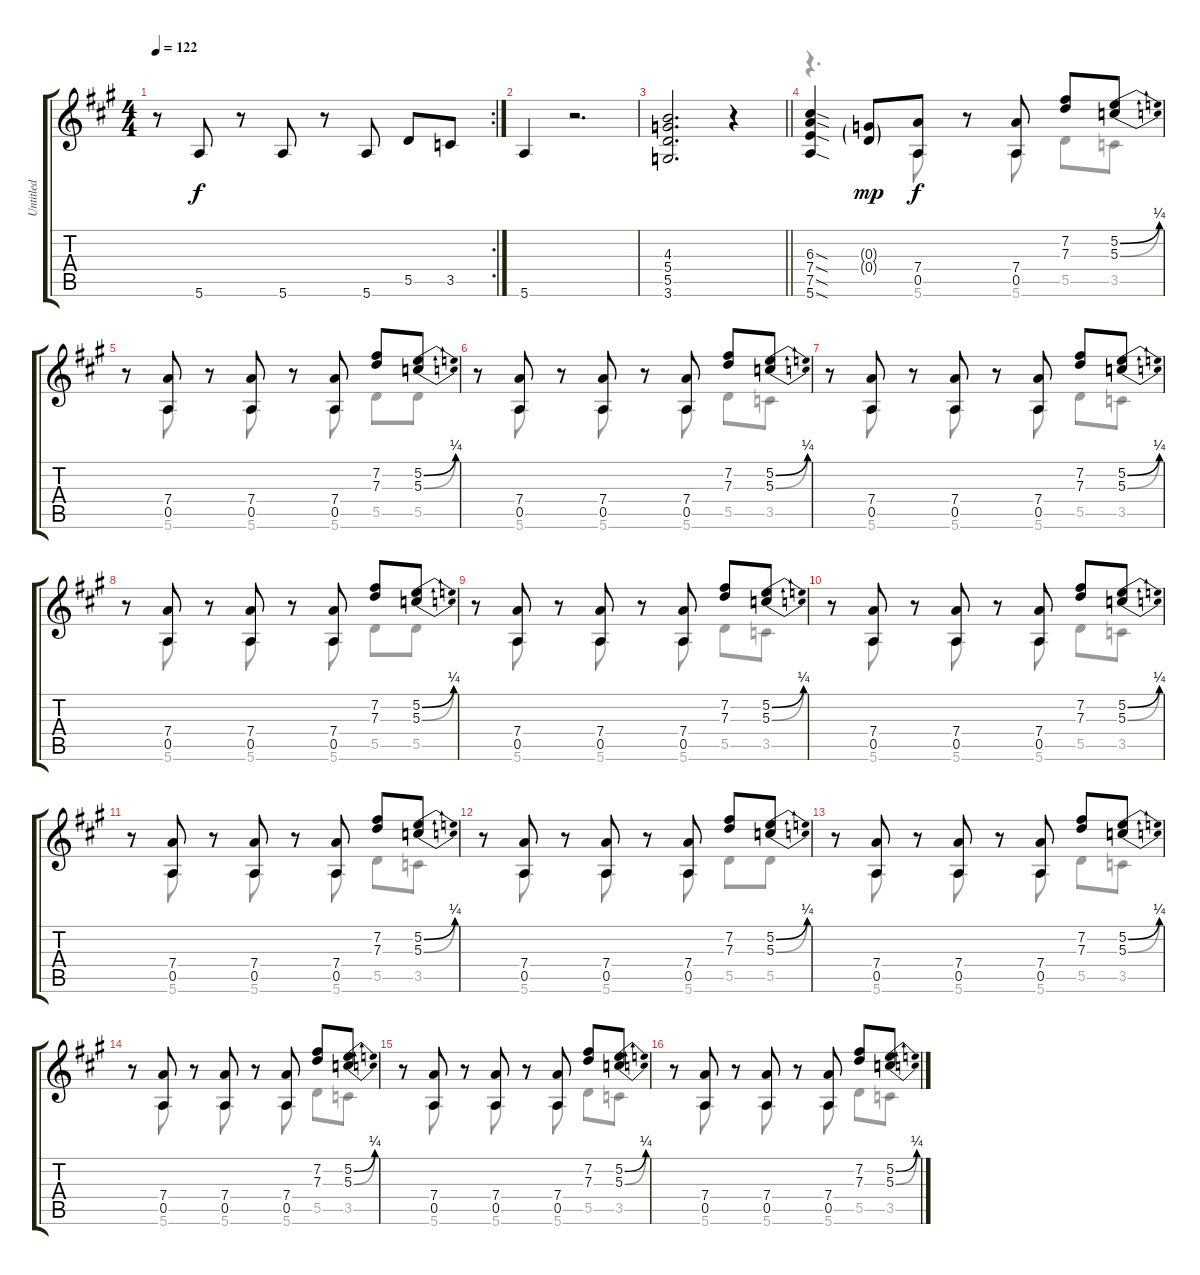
\track ("Untitled" "Untitled") {instrument distortionguitar}
\staff {score tabs}
\tuning (E4 B3 G3 D3 A2 E2) {hide}
\voice
\rc 2
\ts (4 4)
\tempo 122
\clef g2
\ks a
r.8{dy f} 5.6.8 r.8 5.6.8 r.8 5.6.8 5.5.8 3.5.8 |
5.6.4 r.2{d} |
\barLineRight lightlight
(4.3 5.4 5.5 3.6).2{d} r.4 |
(6.3{sod} 7.4{sod} 7.5{sod} 5.6{sod}).4 (0.3{g} 0.4{g}).8{dy mp} (7.4 0.5).8{dy f} r.8 (7.4 0.5).8 (7.2 7.3).8 (5.2{be (bend 0 0 60 1)} 5.3{be (bend 0 0 60 1)}).8 |
r.8 (7.4 0.5).8 r.8 (7.4 0.5).8 r.8 (7.4 0.5).8 (7.2 7.3).8 (5.2{be (bend 0 0 60 1)} 5.3{be (bend 0 0 60 1)}).8 |
r.8 (7.4 0.5).8 r.8 (7.4 0.5).8 r.8 (7.4 0.5).8 (7.2 7.3).8 (5.2{be (bend 0 0 60 1)} 5.3{be (bend 0 0 60 1)}).8 |
r.8 (7.4 0.5).8 r.8 (7.4 0.5).8 r.8 (7.4 0.5).8 (7.2 7.3).8 (5.2{be (bend 0 0 60 1)} 5.3{be (bend 0 0 60 1)}).8 |
r.8 (7.4 0.5).8 r.8 (7.4 0.5).8 r.8 (7.4 0.5).8 (7.2 7.3).8 (5.2{be (bend 0 0 60 1)} 5.3{be (bend 0 0 60 1)}).8 |
r.8 (7.4 0.5).8 r.8 (7.4 0.5).8 r.8 (7.4 0.5).8 (7.2 7.3).8 (5.2{be (bend 0 0 60 1)} 5.3{be (bend 0 0 60 1)}).8 |
r.8 (7.4 0.5).8 r.8 (7.4 0.5).8 r.8 (7.4 0.5).8 (7.2 7.3).8 (5.2{be (bend 0 0 60 1)} 5.3{be (bend 0 0 60 1)}).8 |
r.8 (7.4 0.5).8 r.8 (7.4 0.5).8 r.8 (7.4 0.5).8 (7.2 7.3).8 (5.2{be (bend 0 0 60 1)} 5.3{be (bend 0 0 60 1)}).8 |
r.8 (7.4 0.5).8 r.8 (7.4 0.5).8 r.8 (7.4 0.5).8 (7.2 7.3).8 (5.2{be (bend 0 0 60 1)} 5.3{be (bend 0 0 60 1)}).8 |
r.8 (7.4 0.5).8 r.8 (7.4 0.5).8 r.8 (7.4 0.5).8 (7.2 7.3).8 (5.2{be (bend 0 0 60 1)} 5.3{be (bend 0 0 60 1)}).8 |
r.8 (7.4 0.5).8 r.8 (7.4 0.5).8 r.8 (7.4 0.5).8 (7.2 7.3).8 (5.2{be (bend 0 0 60 1)} 5.3{be (bend 0 0 60 1)}).8 |
r.8 (7.4 0.5).8 r.8 (7.4 0.5).8 r.8 (7.4 0.5).8 (7.2 7.3).8 (5.2{be (bend 0 0 60 1)} 5.3{be (bend 0 0 60 1)}).8 |
r.8 (7.4 0.5).8 r.8 (7.4 0.5).8 r.8 (7.4 0.5).8 (7.2 7.3).8 (5.2{be (bend 0 0 60 1)} 5.3{be (bend 0 0 60 1)}).8
\voice
\clef g2
\ottava regular
\simile none
\ks a
|
|
\barLineRight lightlight
|
r.4{d} 5.6.8 r.8 5.6.8 5.5.8 3.5.8 |
r.8 5.6.8 r.8 5.6.8 r.8 5.6.8 5.5.8 5.5.8 |
r.8 5.6.8 r.8 5.6.8 r.8 5.6.8 5.5.8 3.5.8 |
r.8 5.6.8 r.8 5.6.8 r.8 5.6.8 5.5.8 3.5.8 |
r.8 5.6.8 r.8 5.6.8 r.8 5.6.8 5.5.8 5.5.8 |
r.8 5.6.8 r.8 5.6.8 r.8 5.6.8 5.5.8 3.5.8 |
r.8 5.6.8 r.8 5.6.8 r.8 5.6.8 5.5.8 3.5.8 |
r.8 5.6.8 r.8 5.6.8 r.8 5.6.8 5.5.8 3.5.8 |
r.8 5.6.8 r.8 5.6.8 r.8 5.6.8 5.5.8 5.5.8 |
r.8 5.6.8 r.8 5.6.8 r.8 5.6.8 5.5.8 3.5.8 |
r.8 5.6.8 r.8 5.6.8 r.8 5.6.8 5.5.8 3.5.8 |
r.8 5.6.8 r.8 5.6.8 r.8 5.6.8 5.5.8 3.5.8 |
r.8 5.6.8 r.8 5.6.8 r.8 5.6.8 5.5.8 3.5.8
